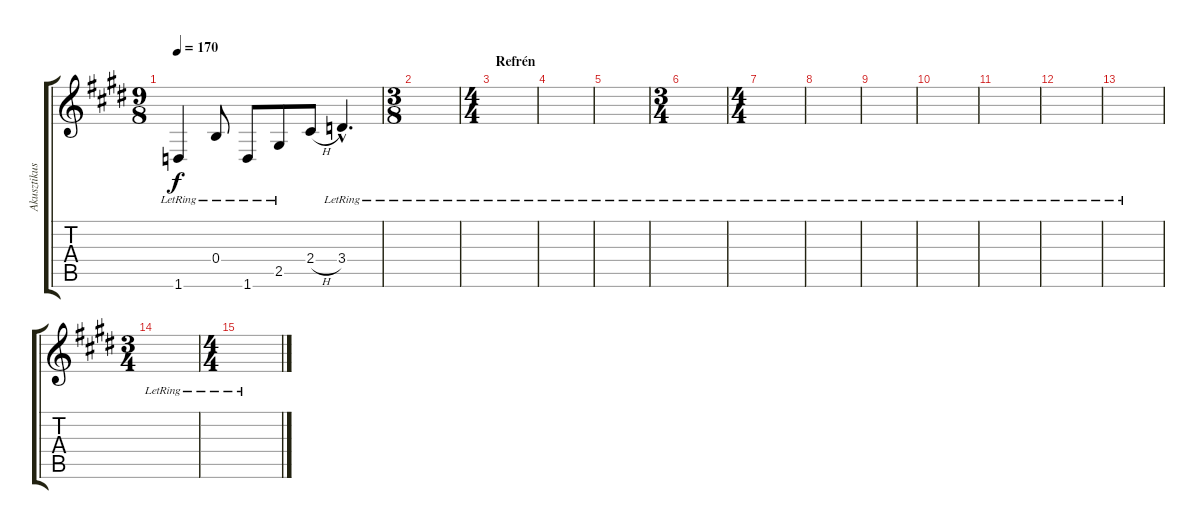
\track ("Akusztikus Gitár Iker" "Akusztikus") {instrument acousticguitarnylon}
\staff {score tabs}
\tuning (Db4 Ab3 E3 B2 Gb2 Db2) {hide}
\ts (9 8)
\tempo 170
\clef g2
\ks c#minor
1.6{lr}.4{dy f} 0.4{lr}.8 1.6{lr}.8 2.5{lr}.8 2.4{h}.8 3.4{hac lr}.4{d} |
\ts (3 8)
|
\ts (4 4)
\section ("" "Refrén")
|
|
|
\ts (3 4)
|
\ts (4 4)
|
|
|
|
|
|
|
\ts (3 4)
|
\ts (4 4)
